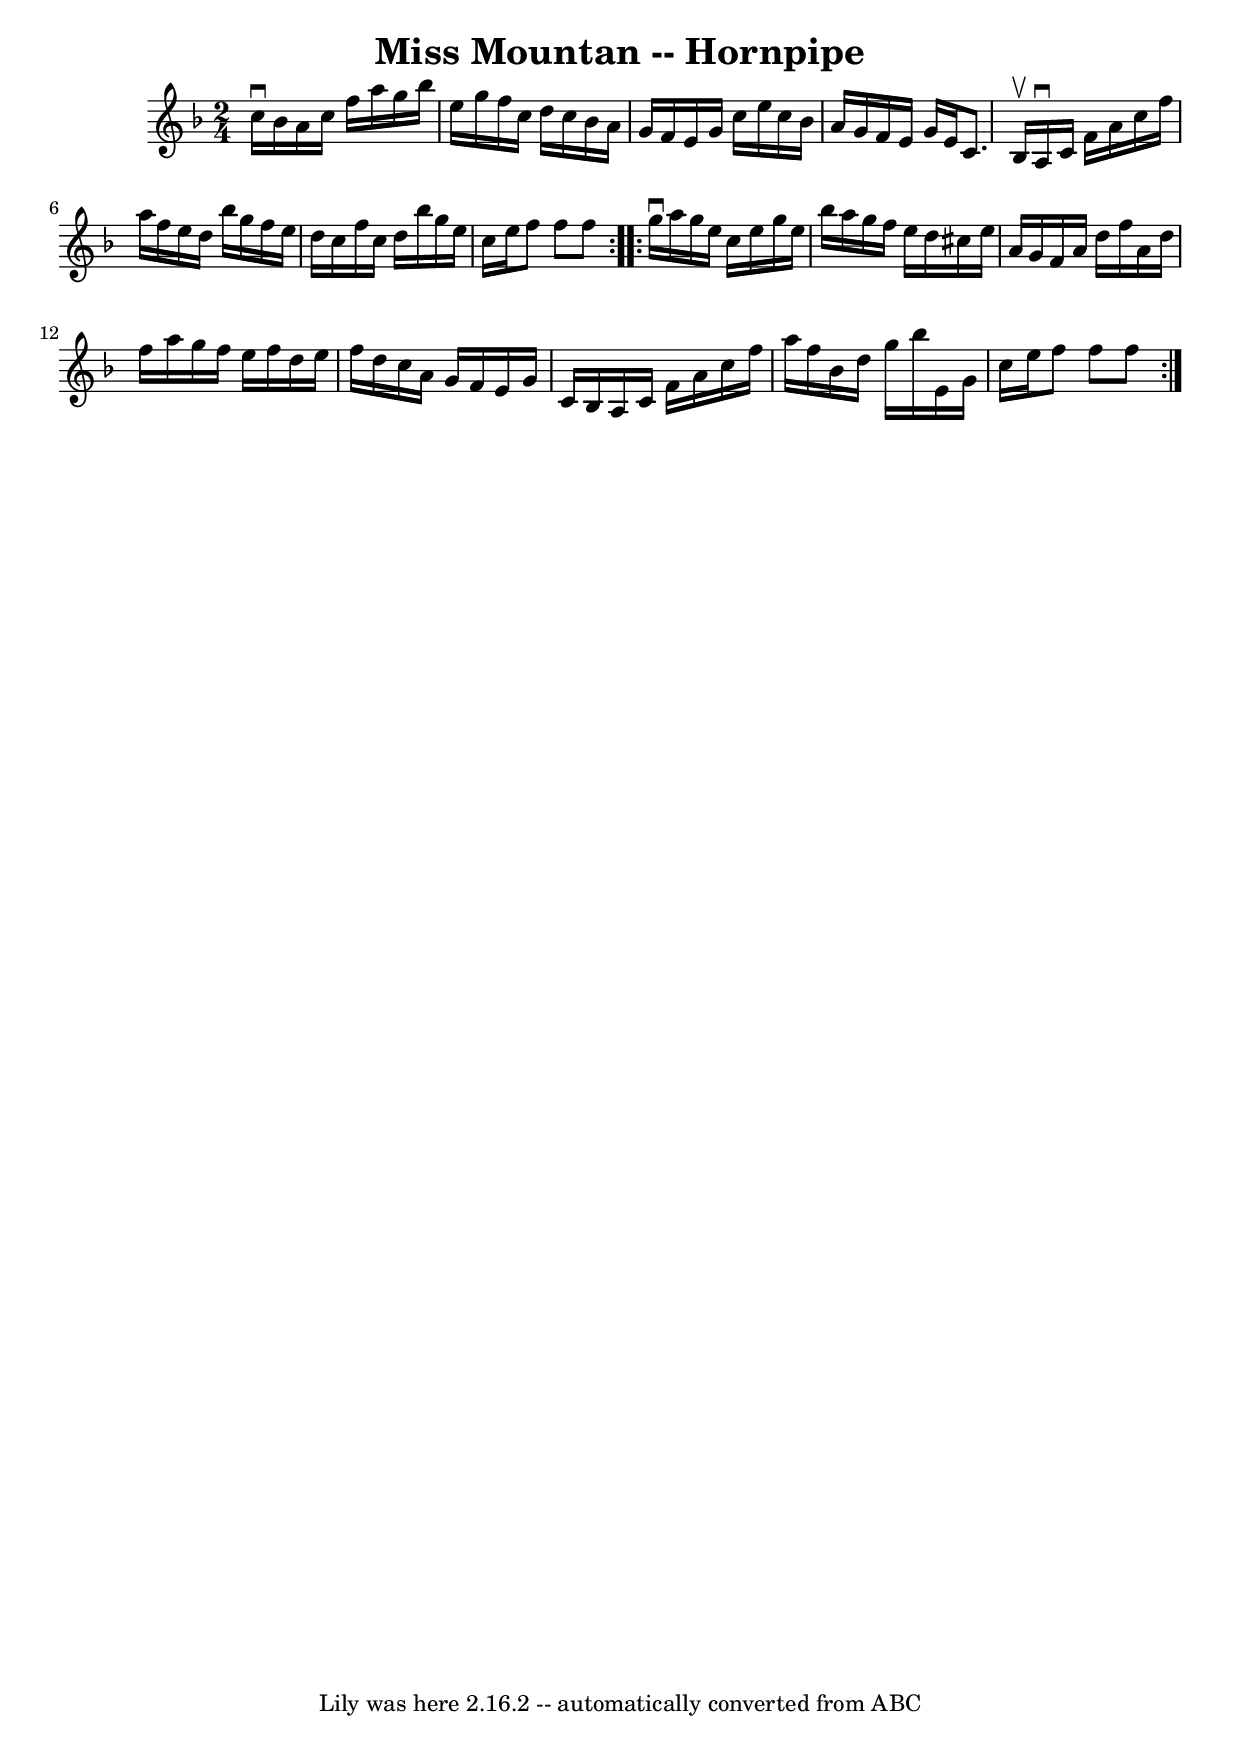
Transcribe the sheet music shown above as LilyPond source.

\version "2.16.2"
\include "Mammoth.ily"
\header {
  %% book = "Cole's 1000 Fiddle Tunes"
 crossRefNumber = "1"
 footnotes = ""
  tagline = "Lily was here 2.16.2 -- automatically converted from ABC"
  title = "Miss Mountan -- Hornpipe"

}
voicedefault =  {



  \repeat volta 2 {

    \time 2/4 
    \key f \major c''16^\downbow bf'16   |
 a'16 c''16 f''16 a''16 g''16 bf''16 e''16 g''16   |
 f''16 c''16 d''16 c''16 bf'16 a'16 g'16 f'16   |
 e'16 g'16 c''16 e''16 c''16 bf'16 a'16 g'16   |
 f'16 e'16 g'16 e'16 c'8. bf16^\upbow  |
 a16^\downbow c'16 f'16 a'16 c''16 f''16 a''16 f''16   |
 e''16 d''16 bf''16 g''16 f''16 e''16 d''16 c''16   |
 f''16 c''16 d''16 bf''16 g''16 e''16 c''16 e''16   |
 f''8    
 f''8 f''8  
  }     
  \repeat volta 2 { g''16^\downbow a''16   |
 g''16 e''16 c''16 e''16 g''16 e''16 bf''16 a''16    |
 g''16 f''16 e''16 d''16 cs''16 e''16 a'16 g'16  |
 f'16 a'16 d''16 f''16 a'16 d''16 f''16 a''16   |
 g''16 f''16 e''16 f''16 d''16 e''16 f''16 d''16  |
 c''16 a'16 g'16 f'16 e'16 g'16 c'16 bf16   |
 a16 c'16 f'16 a'16 c''16 f''16 a''16 f''16   |
 bf'16 d''16 g''16 bf''16 e'16 g'16 c''16 e''16   |
 f''8 f''8 f''8  
  }   

}

\score{
  <<

    \context Staff="default"
    {
      \voicedefault 
      
    }

  >>
  \layout {
    
  }
  \midi {
  }

}
